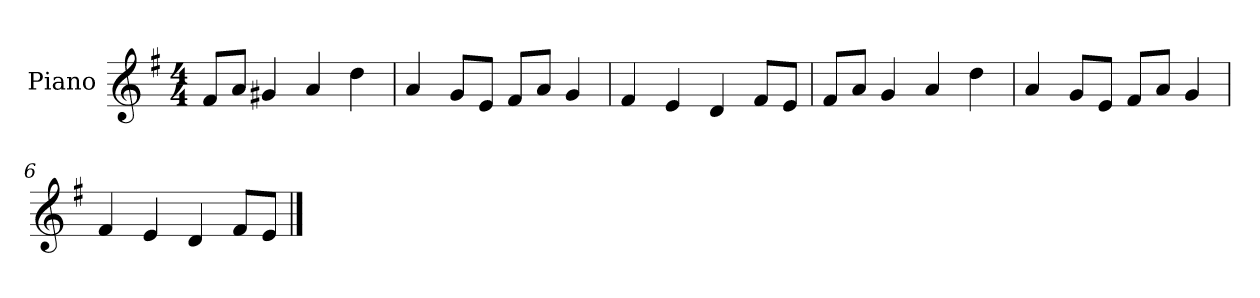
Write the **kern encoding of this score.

**kern
*part1
*staff1
*I"Piano
*I'P-no
*clefG2
*k[f#]
*M4/4
*MM90
=1
8f#/L
8a/J
4g#X/
4a/
4dd\
=2
4a/
8g/L
8e/J
8f#/L
8a/J
4g/
=3
4f#/
4e/
4d/
8f#/L
8e/J
=4
8f#/L
8a/J
4g/
4a/
4dd\
=5
4a/
8g/L
8e/J
8f#/L
8a/J
4g/
=6
4f#/
4e/
4d/
8f#/L
8e/J
==
*-
